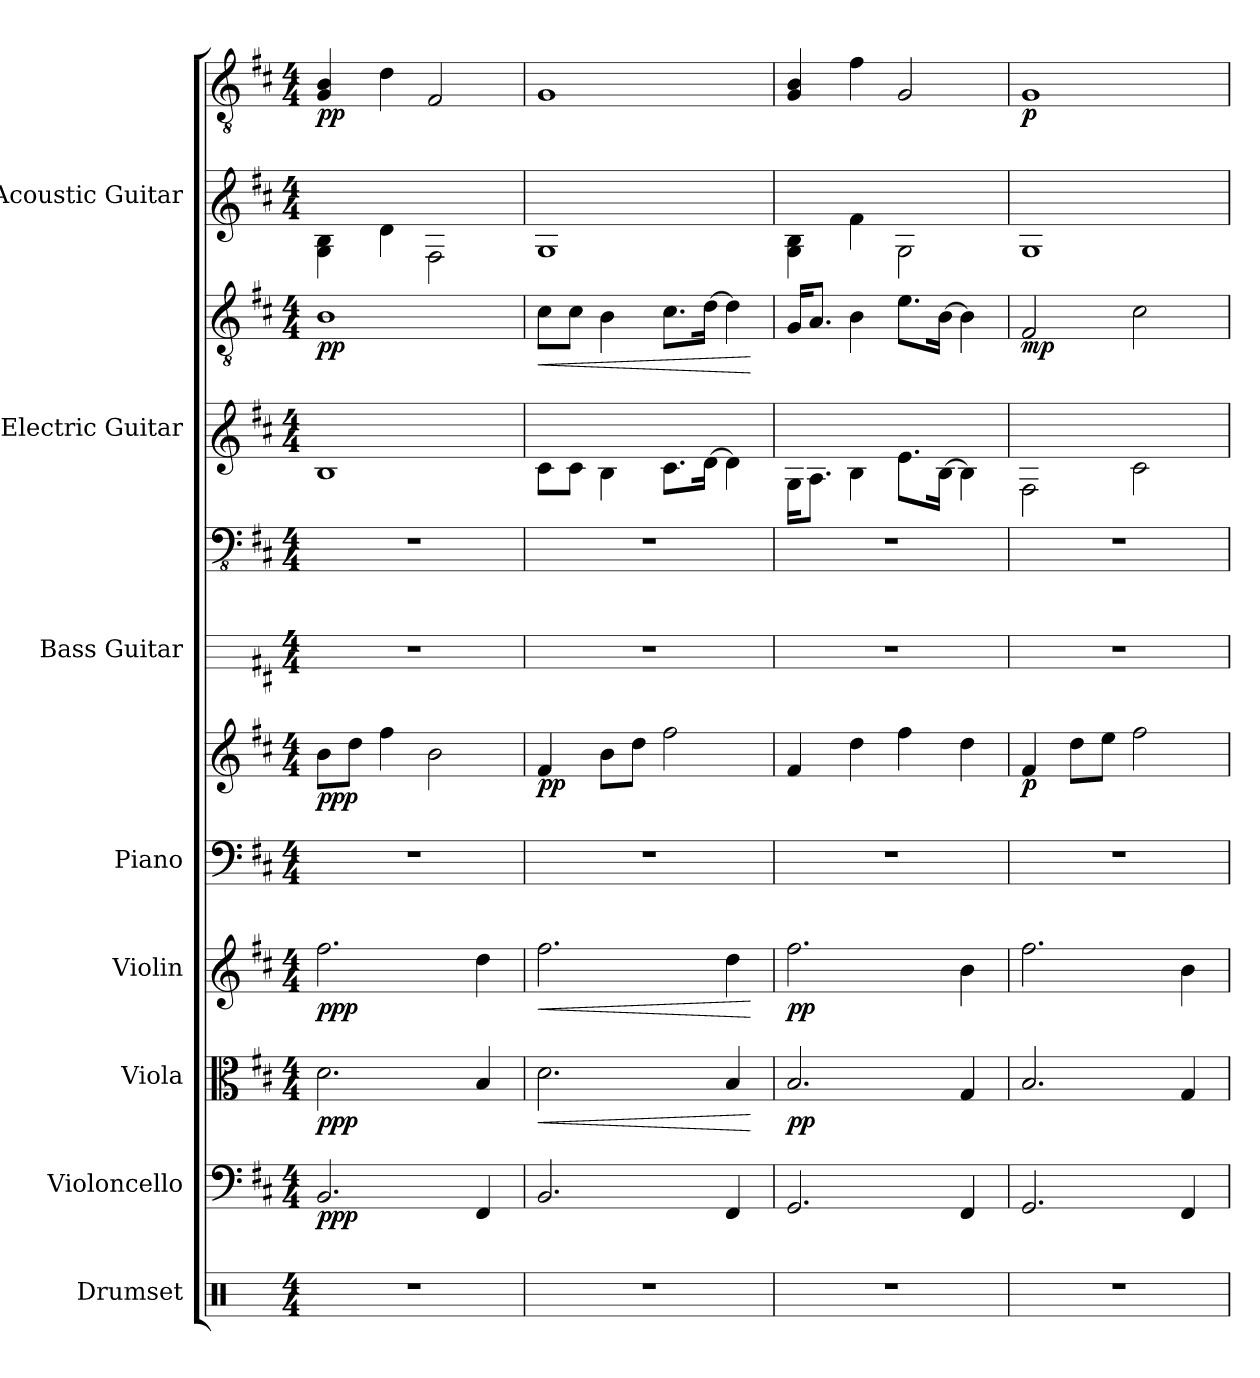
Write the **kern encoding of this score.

**kern	**kern	**dynam	**kern	**dynam	**kern	**dynam	**kern	**kern	**dynam	**kern	**kern	**kern	**kern	**dynam	**kern	**kern	**dynam
*part8	*part7	*part7	*part6	*part6	*part5	*part5	*part4	*part4	*part4	*part3	*part3	*part2	*part2	*part2	*part1	*part1	*part1
*staff12	*staff11	*staff11	*staff10	*staff10	*staff9	*staff9	*staff8	*staff7	*staff7/8	*staff6	*staff5	*staff4	*staff3	*staff3/4	*staff2	*staff1	*staff1/2
*I"Drumset	*I"Violoncello	*	*I"Viola	*	*I"Violin	*	*I"Piano	*	*	*I"Bass Guitar	*	*I"Electric Guitar	*	*	*I"Acoustic Guitar	*	*
*I'Drs.	*I'Vc.	*	*I'Vla.	*	*I'Vln.	*	*I'Pno.	*	*	*I'B. Guit.	*	*I'El. Guit.	*	*	*I'Guit.	*	*
*	*	*	*	*	*	*	*	*	*	*stria4	*	*stria6	*	*	*stria6	*	*
*clefX	*clefF4	*	*clefC3	*	*clefG2	*	*clefF4	*clefG2	*	*	*clefFv4	*	*clefGv2	*	*	*clefGv2	*
*k[]	*k[f#c#]	*	*k[f#c#]	*	*k[f#c#]	*	*k[f#c#]	*k[f#c#]	*	*k[f#c#]	*k[f#c#]	*k[f#c#]	*k[f#c#]	*	*k[f#c#]	*k[f#c#]	*
*M4/4	*M4/4	*	*M4/4	*	*M4/4	*	*M4/4	*M4/4	*	*M4/4	*M4/4	*M4/4	*M4/4	*	*M4/4	*M4/4	*
*MM75	*MM75	*	*MM75	*	*MM75	*	*MM75	*MM75	*	*MM75	*MM75	*MM75	*MM75	*	*MM75	*MM75	*
=1	=1	=1	=1	=1	=1	=1	=1	=1	=1	=1	=1	=1	=1	=1	=1	=1	=1
!	!	!LO:DY:b	!	!LO:DY:b	!	!LO:DY:b	!	!	!LO:DY:b	!	!	!	!	!LO:DY:b	!	!	!LO:DY:b
1r	2.BB/	ppp	2.d\	ppp	2.ff#\	ppp	1r	8b\L	ppp	1r	1r	1B	1B	pp	4G\ 4B\	4G/ 4B/	pp
.	.	.	.	.	.	.	.	8dd\J	.	.	.	.	.	.	.	.	.
.	.	.	.	.	.	.	.	4ff#\	.	.	.	.	.	.	4d\	4d\	.
.	.	.	.	.	.	.	.	2b\	.	.	.	.	.	.	2F#\	2F#/	.
.	4FF#/	.	4B/	.	4dd\	.	.	.	.	.	.	.	.	.	.	.	.
=2	=2	=2	=2	=2	=2	=2	=2	=2	=2	=2	=2	=2	=2	=2	=2	=2	=2
!	!	!	!	!LO:HP:b	!	!LO:HP:b	!	!	!LO:DY:b	!	!	!	!	!LO:HP:b	!	!	!
1r	2.BB/	.	2.d\	<	2.ff#\	<	1r	4f#/	pp	1r	1r	8c#\L	8c#\L	<	1G	1G	.
.	.	.	.	.	.	.	.	.	.	.	.	8c#\J	8c#\J	.	.	.	.
.	.	.	.	.	.	.	.	8b\L	.	.	.	4B\	4B\	.	.	.	.
.	.	.	.	.	.	.	.	8dd\J	.	.	.	.	.	.	.	.	.
.	.	.	.	.	.	.	.	2ff#\	.	.	.	8.c#\L	8.c#\L	.	.	.	.
.	.	.	.	.	.	.	.	.	.	.	.	[16d\Jk	[16d\Jk	.	.	.	.
.	4FF#/	.	4B/	.	4dd\	.	.	.	.	.	.	4d\]	4d\]	.	.	.	.
.	.	.	.	[	.	[	.	.	.	.	.	.	.	[	.	.	.
=3	=3	=3	=3	=3	=3	=3	=3	=3	=3	=3	=3	=3	=3	=3	=3	=3	=3
!	!	!	!	!LO:DY:b	!	!LO:DY:b	!	!	!	!	!	!	!	!	!	!	!
1r	2.GG/	.	2.B/	pp	2.ff#\	pp	1r	4f#/	.	1r	1r	16G\KL	16G/KL	.	4G\ 4B\	4G/ 4B/	.
.	.	.	.	.	.	.	.	.	.	.	.	8.A\J	8.A/J	.	.	.	.
.	.	.	.	.	.	.	.	4dd\	.	.	.	4B\	4B\	.	4f#\	4f#\	.
.	.	.	.	.	.	.	.	4ff#\	.	.	.	8.e\L	8.e\L	.	2G\	2G/	.
.	.	.	.	.	.	.	.	.	.	.	.	[16B\Jk	[16B\Jk	.	.	.	.
.	4FF#/	.	4G/	.	4b\	.	.	4dd\	.	.	.	4B\]	4B\]	.	.	.	.
=4	=4	=4	=4	=4	=4	=4	=4	=4	=4	=4	=4	=4	=4	=4	=4	=4	=4
!	!	!	!	!	!	!	!	!	!LO:DY:b	!	!	!	!	!LO:DY:b	!	!	!LO:DY:b
1r	2.GG/	.	2.B/	.	2.ff#\	.	1r	4f#/	p	1r	1r	2F#\	2F#/	mp	1G	1G	p
.	.	.	.	.	.	.	.	8dd\L	.	.	.	.	.	.	.	.	.
.	.	.	.	.	.	.	.	8ee\J	.	.	.	.	.	.	.	.	.
.	.	.	.	.	.	.	.	2ff#\	.	.	.	2c#\	2c#\	.	.	.	.
.	4FF#/	.	4G/	.	4b\	.	.	.	.	.	.	.	.	.	.	.	.
=	=	=	=	=	=	=	=	=	=	=	=	=	=	=	=	=	=
*-	*-	*-	*-	*-	*-	*-	*-	*-	*-	*-	*-	*-	*-	*-	*-	*-	*-
